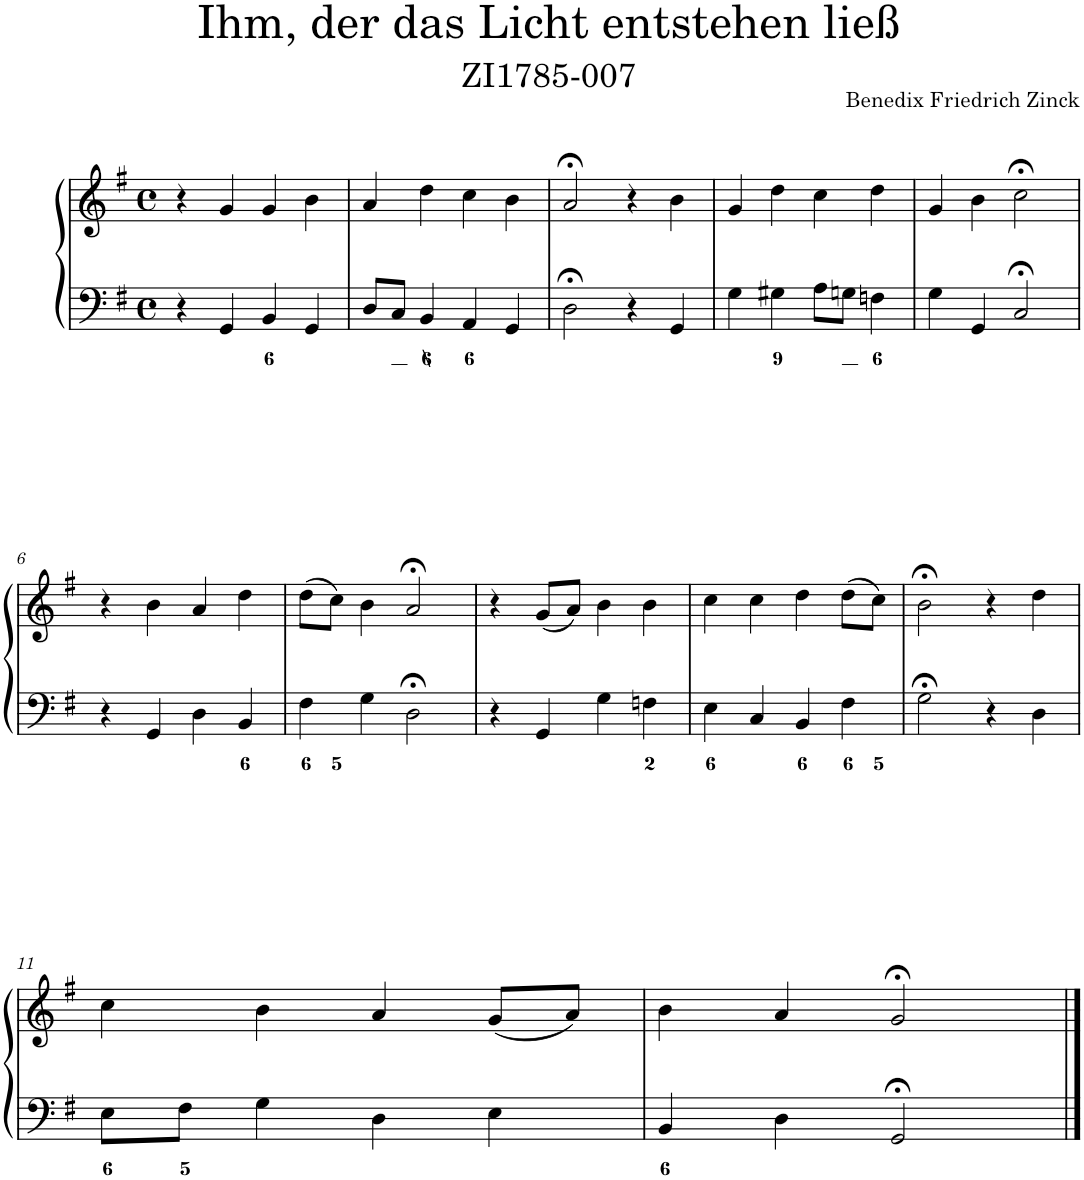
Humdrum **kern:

**kern	**kern
*part1	*part1
*staff2	*staff1
*I"Piano	*
*I'Pno.	*
*clefF4	*clefG2
*k[f#]	*k[f#]
*M4/4	*M4/4
*met(c)	*met(c)
=1	=1
4r	4r
4GG/	4g/
4BB/	4g/
4GG/	4b\
=2	=2
8D/L	4a/
8C/J	.
4BB/	4dd\
4AA/	4cc\
4GG/	4b\
=3	=3
2D;<\	2a;</
4r	4r
4GG/	4b\
=4	=4
4G\	4g/
4G#X\	4dd\
8A\L	4cc\
8Gn\J	.
4Fn\	4dd\
=5	=5
4G\	4g/
4GG/	4b\
2C;</	2cc;<\
!!LO:LB:g=z
=6	=6
4r	4r
4GG/	4b\
4D\	4a/
4BB/	4dd\
=7	=7
4F#\	(8dd\L
.	8cc\J)
4G\	4b\
2D;<\	2a;</
=8	=8
4r	4r
4GG/	(8g/L
.	8a/J)
4G\	4b\
4Fn\	4b\
=9	=9
4E\	4cc\
4C/	4cc\
4BB/	4dd\
4F#\	(8dd\L
.	8cc\J)
=10	=10
2G;<\	2b;<\
4r	4r
4D\	4dd\
!!LO:LB:g=z
=11	=11
8E\L	4cc\
8F#\J	.
4G\	4b\
4D\	4a/
4E\	(8g/L
.	8a/J)
=12	=12
4BB/	4b\
4D\	4a/
2GG;</	2g;</
==	==
*-	*-
